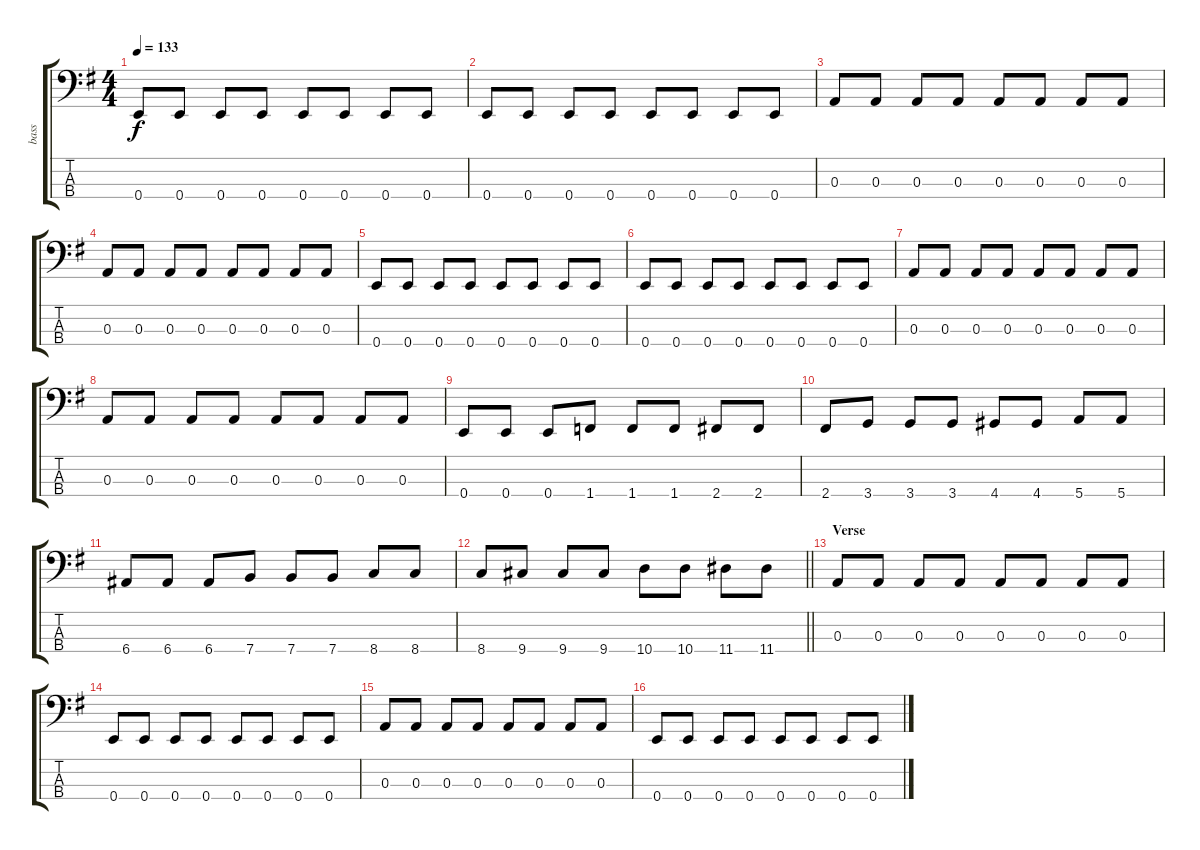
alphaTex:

\track ("bass" "bass") {instrument electricbasspick}
\staff {score tabs}
\tuning (G2 D2 A1 E1) {hide}
\ts (4 4)
\tempo 133
\clef f4
\ks g
0.4.8{dy f} 0.4.8 0.4.8 0.4.8 0.4.8 0.4.8 0.4.8 0.4.8 |
0.4.8 0.4.8 0.4.8 0.4.8 0.4.8 0.4.8 0.4.8 0.4.8 |
0.3.8 0.3.8 0.3.8 0.3.8 0.3.8 0.3.8 0.3.8 0.3.8 |
0.3.8 0.3.8 0.3.8 0.3.8 0.3.8 0.3.8 0.3.8 0.3.8 |
0.4.8 0.4.8 0.4.8 0.4.8 0.4.8 0.4.8 0.4.8 0.4.8 |
0.4.8 0.4.8 0.4.8 0.4.8 0.4.8 0.4.8 0.4.8 0.4.8 |
0.3.8 0.3.8 0.3.8 0.3.8 0.3.8 0.3.8 0.3.8 0.3.8 |
0.3.8 0.3.8 0.3.8 0.3.8 0.3.8 0.3.8 0.3.8 0.3.8 |
0.4.8 0.4.8 0.4.8 1.4.8 1.4.8 1.4.8 2.4.8 2.4.8 |
2.4.8 3.4.8 3.4.8 3.4.8 4.4.8 4.4.8 5.4.8 5.4.8 |
6.4.8 6.4.8 6.4.8 7.4.8 7.4.8 7.4.8 8.4.8 8.4.8 |
\barLineRight lightlight
8.4.8 9.4.8 9.4.8 9.4.8 10.4.8 10.4.8 11.4.8 11.4.8 |
\section ("" "Verse")
0.3.8 0.3.8 0.3.8 0.3.8 0.3.8 0.3.8 0.3.8 0.3.8 |
0.4.8 0.4.8 0.4.8 0.4.8 0.4.8 0.4.8 0.4.8 0.4.8 |
0.3.8 0.3.8 0.3.8 0.3.8 0.3.8 0.3.8 0.3.8 0.3.8 |
0.4.8 0.4.8 0.4.8 0.4.8 0.4.8 0.4.8 0.4.8 0.4.8
